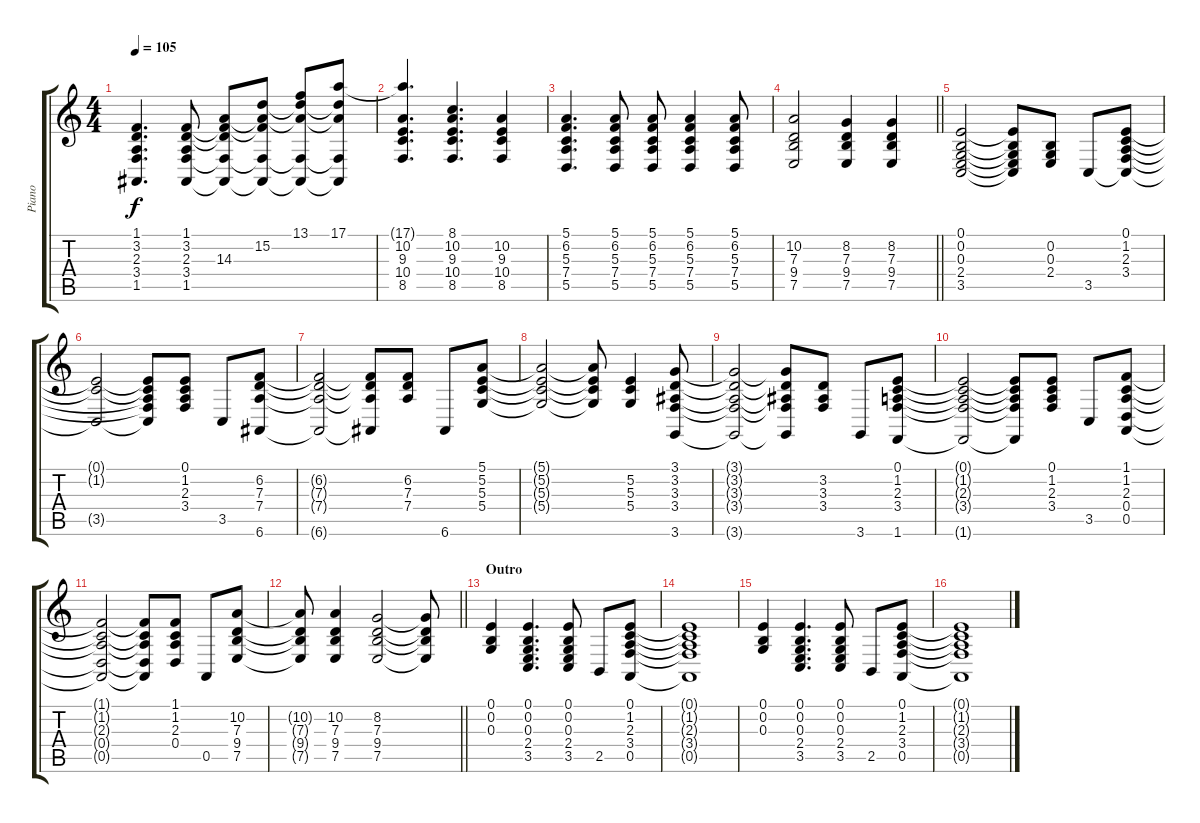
\track ("Piano" "Piano") {instrument acousticgrandpiano}
\staff {score tabs}
\tuning (E4 B3 G3 D3 A2 E2) {hide}
\ts (4 4)
\tempo 105
\clef g2
\ks c
(1.1 3.2 2.3 3.4 1.5).4{d dy f} (1.1 3.2 2.3 3.4 1.5).8 (1.1{t} 3.2{t} 14.3 3.4{t} 1.5{t}).8 (1.1{t} 15.2 14.3{t} 3.4{t} 1.5{t}).8 (13.1 15.2{t} 14.3{t} 3.4{t} 1.5{t}).8 (17.1 15.2{t} 14.3{t} 3.4{t} 1.5{t}).8 |
(17.1{t} 10.2 9.3 10.4 8.5).4{d} (8.1 10.2 9.3 10.4 8.5).4{d} (10.2 9.3 10.4 8.5).4 |
(5.1 6.2 5.3 7.4 5.5).4{d} (5.1 6.2 5.3 7.4 5.5).8 (5.1 6.2 5.3 7.4 5.5).8 (5.1 6.2 5.3 7.4 5.5).4 (5.1 6.2 5.3 7.4 5.5).8 |
\barLineRight lightlight
(10.2 7.3 9.4 7.5).2 (8.2 7.3 9.4 7.5).4 (8.2 7.3 9.4 7.5).4 |
(0.1 0.2 0.3 2.4 3.5).2 (0.1{t} 0.2{t} 0.3{t} 2.4{t} 3.5{t}).8 (0.2 0.3 2.4).8 3.5.8 (0.1 1.2 2.3 3.4 3.5{t}).8 |
(0.1{t} 1.2{t} 3.5{t}).2 (0.1{t} 1.2{t} 2.3{t} 3.4{t} 3.5{t}).8 (0.1 1.2 2.3 3.4).8 3.5.8 (6.2 7.3 7.4 6.6).8 |
(6.2{t} 7.3{t} 7.4{t} 6.6{t}).2 (6.2{t} 7.3{t} 7.4{t} 6.6{t}).8 (6.2 7.3 7.4).8 6.6.8 (5.1 5.2 5.3 5.4).8 |
(5.1{t} 5.2{t} 5.3{t} 5.4{t}).2 (5.1{t} 5.2{t} 5.3{t} 5.4{t}).8 (5.2 5.3 5.4).4 (3.1 3.2 3.3 3.4 3.6).8 |
(3.1{t} 3.2{t} 3.3{t} 3.4{t} 3.6{t}).2 (3.1{t} 3.2{t} 3.3{t} 3.4{t} 3.6{t}).8 (3.2 3.3 3.4).8 3.6.8 (0.1 1.2 2.3 3.4 1.6).8 |
(0.1{t} 1.2{t} 2.3{t} 3.4{t} 1.6{t}).2 (0.1{t} 1.2{t} 2.3{t} 3.4{t} 1.6{t}).8 (0.1 1.2 2.3 3.4).8 3.5.8 (1.1 1.2 2.3 0.4 0.5).8 |
(1.1{t} 1.2{t} 2.3{t} 0.4{t} 0.5{t}).2 (1.1{t} 1.2{t} 2.3{t} 0.4{t} 0.5{t}).8 (1.1 1.2 2.3 0.4).8 0.5.8 (10.2 7.3 9.4 7.5).8 |
\barLineRight lightlight
(10.2{t} 7.3{t} 9.4{t} 7.5{t}).8 (10.2 7.3 9.4 7.5).4 (8.2 7.3 9.4 7.5).2 (8.2{t} 7.3{t} 9.4{t} 7.5{t}).8 |
\section ("" "Outro")
(0.1 0.2 0.3).4 (0.1 0.2 0.3 2.4 3.5).4{d} (0.1 0.2 0.3 2.4 3.5).8 2.5.8 (0.1 1.2 2.3 3.4 0.5).8 |
(0.1{t} 1.2{t} 2.3{t} 3.4{t} 0.5{t}).1 |
(0.1 0.2 0.3).4 (0.1 0.2 0.3 2.4 3.5).4{d} (0.1 0.2 0.3 2.4 3.5).8 2.5.8 (0.1 1.2 2.3 3.4 0.5).8 |
(0.1{t} 1.2{t} 2.3{t} 3.4{t} 0.5{t}).1
